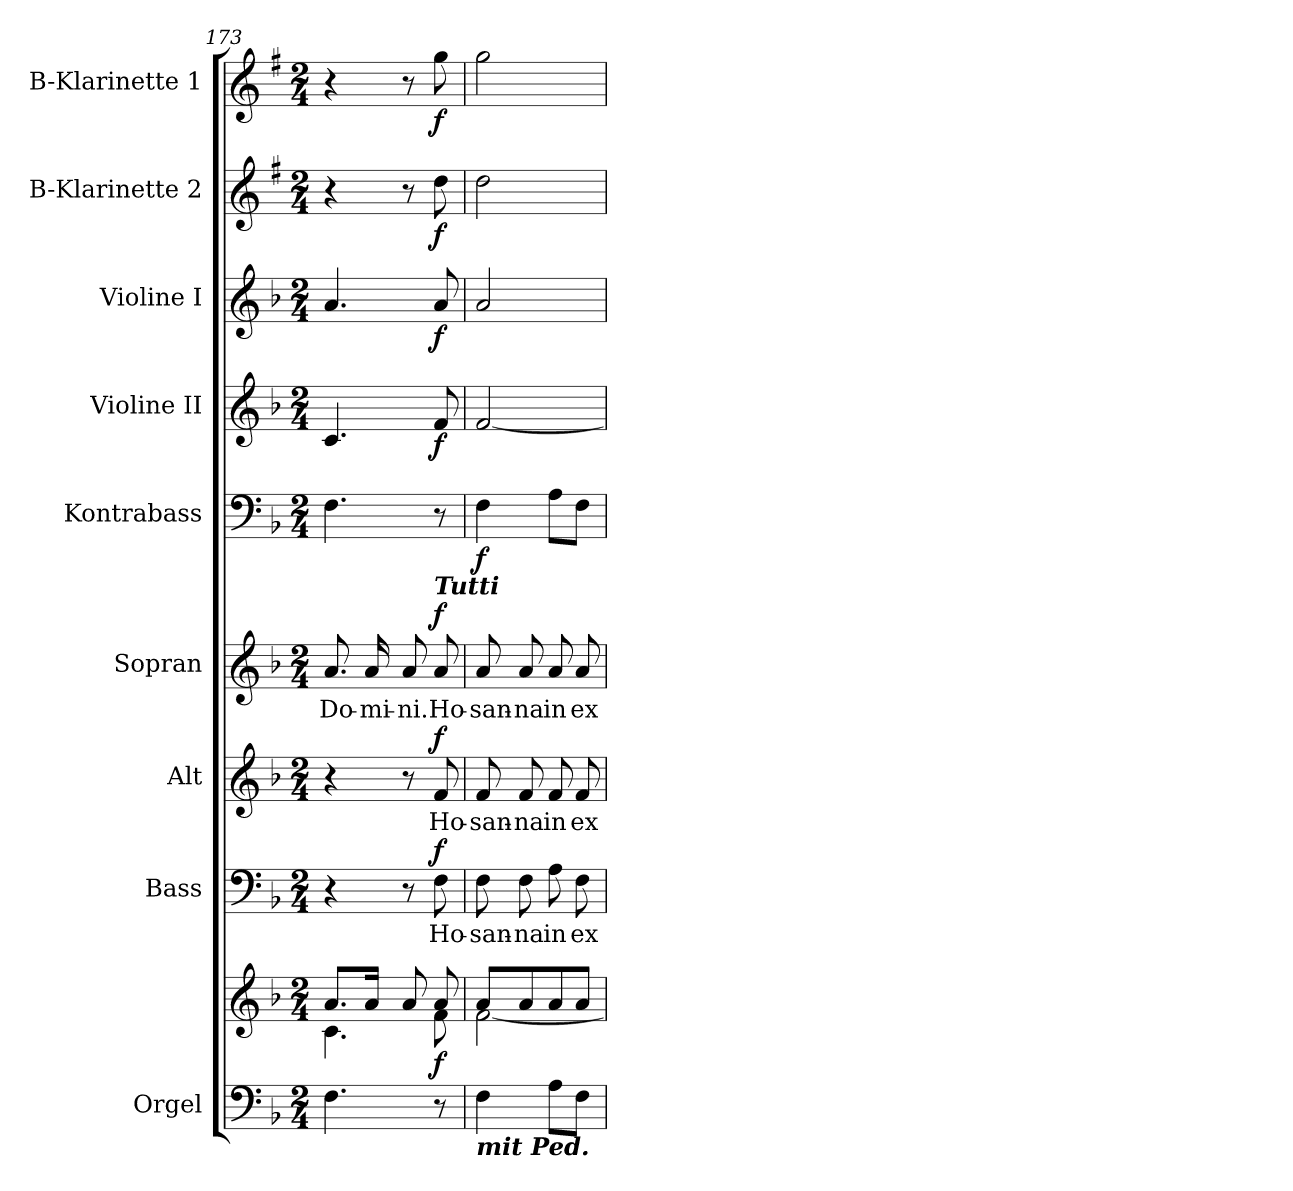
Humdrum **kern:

**kern	**kern	**dynam	**kern	**text	**dynam	**kern	**text	**dynam	**kern	**text	**dynam	**kern	**dynam	**kern	**dynam	**kern	**dynam	**kern	**dynam	**kern	**dynam
*part9	*part9	*part9	*part8	*part8	*part8	*part7	*part7	*part7	*part6	*part6	*part6	*part5	*part5	*part4	*part4	*part3	*part3	*part2	*part2	*part1	*part1
*staff10	*staff9	*staff9/10	*staff8	*staff8	*staff8	*staff7	*staff7	*staff7	*staff6	*staff6	*staff6	*staff5	*staff5	*staff4	*staff4	*staff3	*staff3	*staff2	*staff2	*staff1	*staff1
*I"Orgel	*	*	*I"Bass	*	*	*I"Alt	*	*	*I"Sopran	*	*	*I"Kontrabass	*	*I"Violine II	*	*I"Violine I	*	*I"B-Klarinette 2	*	*I"B-Klarinette 1	*
*I'Org.	*	*	*I'B.	*	*	*I'A.	*	*	*I'S.	*	*	*I'Kb.	*	*I'Vl. II	*	*I'Vl. I	*	*I'B Kl. 2	*	*I'B Kl. 1	*
*clefF4	*clefG2	*	*clefF4	*	*	*clefG2	*	*	*clefG2	*	*	*clefF4	*	*clefG2	*	*clefG2	*	*clefG2	*	*clefG2	*
*	*	*	*	*	*	*	*	*	*	*	*	*ITrd7c12	*	*	*	*	*	*ITrd1c2	*	*ITrd1c2	*
*k[b-]	*k[b-]	*	*k[b-]	*	*	*k[b-]	*	*	*k[b-]	*	*	*k[b-]	*	*k[b-]	*	*k[b-]	*	*k[b-]	*	*k[b-]	*
*F:	*F:	*	*F:	*	*	*F:	*	*	*F:	*	*	*F:	*	*F:	*	*F:	*	*F:	*	*F:	*
*M2/4	*M2/4	*	*M2/4	*	*	*M2/4	*	*	*M2/4	*	*	*M2/4	*	*M2/4	*	*M2/4	*	*M2/4	*	*M2/4	*
=173	=173	=173	=173	=173	=173	=173	=173	=173	=173	=173	=173	=173	=173	=173	=173	=173	=173	=173	=173	=173	=173
*	*^	*	*	*	*	*	*	*	*	*	*	*	*	*	*	*	*	*	*	*	*
!	!	!	!	!	!	!	!	!	!	!	!LO:LY:b	!	!	!	!	!	!	!	!	!	!	!
4.F\	8.a/L	4.c\	.	4r	.	.	4r	.	.	8.a/	Do-	.	4.FF\	.	4.c/	.	4.a/	.	4r	.	4r	.
!	!	!	!	!	!	!	!	!	!	!	!LO:LY:b	!	!	!	!	!	!	!	!	!	!	!
.	16a/Jk	.	.	.	.	.	.	.	.	16a/	-mi-	.	.	.	.	.	.	.	.	.	.	.
!	!	!	!	!	!	!	!	!	!	!	!LO:LY:b	!	!	!	!	!	!	!	!	!	!	!
.	8a/	.	.	8r	.	.	8r	.	.	8a/	-ni.	.	.	.	.	.	.	.	8r	.	8r	.
!	!	!	!	!	!	!	!	!	!	!LO:TX:a:Bi:t=Tutti	!	!	!	!	!	!	!	!	!	!	!	!
!	!	!	!LO:DY:b	!	!LO:LY:b	!LO:DY:a	!	!LO:LY:b	!LO:DY:a	!	!LO:LY:b	!LO:DY:a	!	!	!	!LO:DY:b	!	!LO:DY:b	!	!LO:DY:b	!	!LO:DY:b
8r	8a/	8f\	f	8F\	Ho-	f	8f/	Ho-	f	8a/	Ho-	f	8r	.	8f/	f	8a/	f	8cc\	f	8ff\	f
=174	=174	=174	=174	=174	=174	=174	=174	=174	=174	=174	=174	=174	=174	=174	=174	=174	=174	=174	=174	=174	=174	=174
!LO:TX:b:Bi:t=mit Ped.	!	!	!	!	!	!	!	!	!	!	!	!	!	!	!	!	!	!	!	!	!	!
!	!	!	!	!	!LO:LY:b	!	!	!LO:LY:b	!	!	!LO:LY:b	!	!	!LO:DY:b	!	!	!	!	!	!	!	!
4F\	8a/L	[<2f\	.	8F\	-san-	.	8f/	-san-	.	8a/	-san-	.	4FF\	f	[2f/	.	2a/	.	2cc\	.	2ff\	.
!	!	!	!	!	!LO:LY:b	!	!	!LO:LY:b	!	!	!LO:LY:b	!	!	!	!	!	!	!	!	!	!	!
.	8a/	.	.	8F\	-na	.	8f/	-na	.	8a/	-na	.	.	.	.	.	.	.	.	.	.	.
!	!	!	!	!	!LO:LY:b	!	!	!LO:LY:b	!	!	!LO:LY:b	!	!	!	!	!	!	!	!	!	!	!
8A\L	8a/	.	.	8A\	in	.	8f/	in	.	8a/	in	.	8AA\L	.	.	.	.	.	.	.	.	.
!	!	!	!	!	!LO:LY:b	!	!	!LO:LY:b	!	!	!LO:LY:b	!	!	!	!	!	!	!	!	!	!	!
8F\J	8a/J	.	.	8F\	ex-	.	8f/	ex-	.	8a/	ex-	.	8FF\J	.	.	.	.	.	.	.	.	.
*	*v	*v	*	*	*	*	*	*	*	*	*	*	*	*	*	*	*	*	*	*	*	*
=	=	=	=	=	=	=	=	=	=	=	=	=	=	=	=	=	=	=	=	=	=
*-	*-	*-	*-	*-	*-	*-	*-	*-	*-	*-	*-	*-	*-	*-	*-	*-	*-	*-	*-	*-	*-
